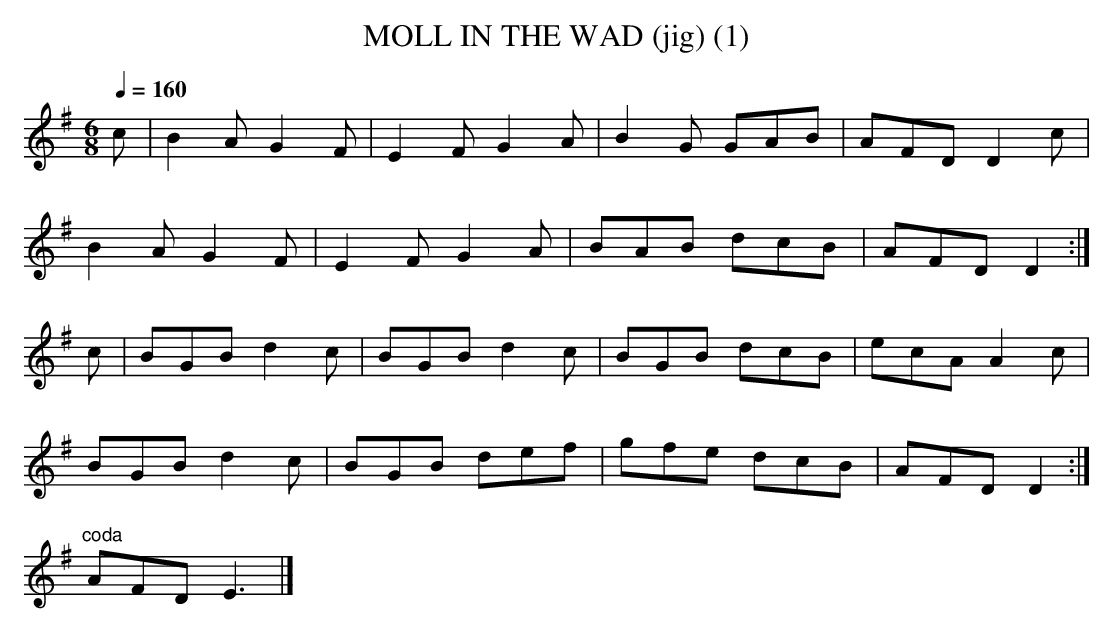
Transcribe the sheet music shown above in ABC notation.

X:1
T:MOLL IN THE WAD (jig) (1)
Q:1/4=160
L:1/8
M:6/8
K:Em
c|B2A G2F|E2F G2A|B2G GAB|AFD D2c|
B2A G2F|E2F G2A|BAB dcB|AFD D2 :|
c|BGB d2c|BGB d2c|BGB dcB|ecA A2c|
BGB d2c|BGB def|gfe dcB|AFD D2 :|
"^coda"AFD E3|]
